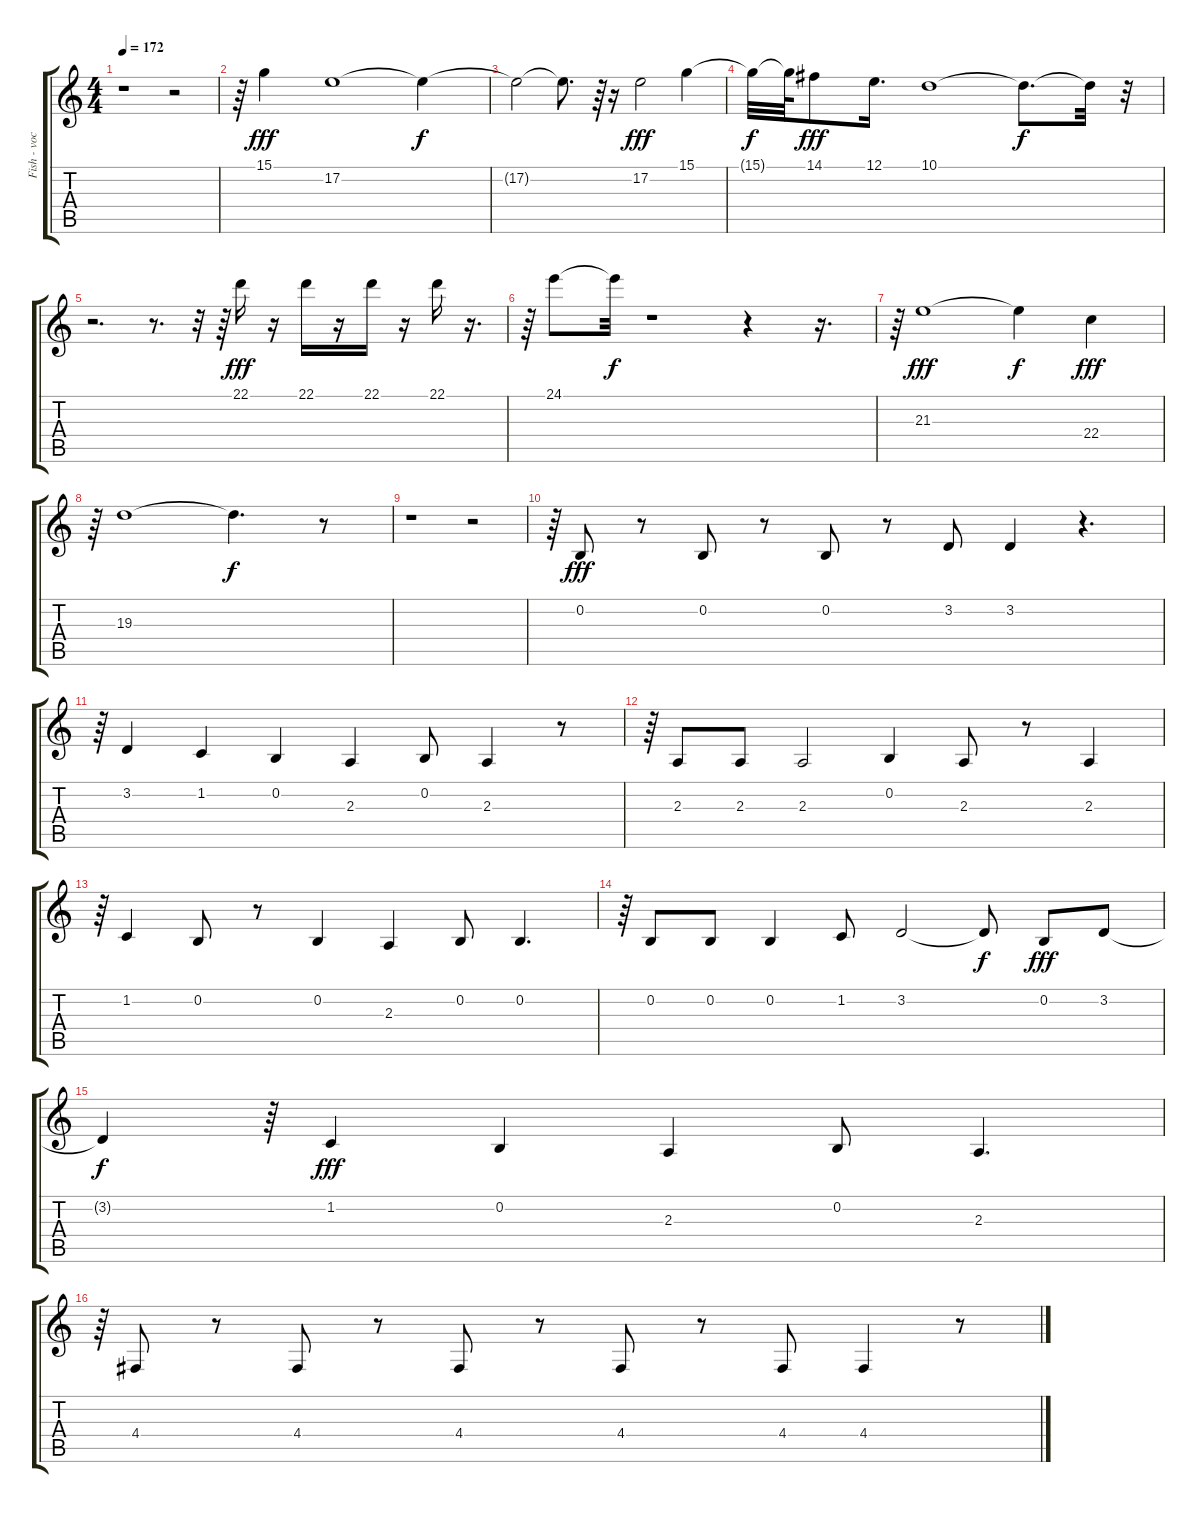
\track ("Fish - vocals" "Fish - voc") {instrument whistle}
\staff {score tabs}
\tuning (E4 B3 G3 D3 A2 E2) {hide}
\ts (4 4)
\tempo 172
\clef g2
\ks c
r.1{dy f} r.2 |
r.64 15.1.4{dy fff} 17.2.1 17.2{t}.4{dy f} |
17.2{t}.2 17.2{t}.8{d} r.64 r.16 17.2.2{dy fff} 15.1.4 |
15.1{t}.32{dy f} 15.1{t}.64 14.1.8{dy fff} 12.1.16{d} 10.1.1 10.1{t}.8{d dy f} 10.1{t}.32 r.32 |
r.2{d} r.8{d} r.32 r.64 22.1.16{dy fff} r.16 22.1.16 r.16 22.1.16 r.16 22.1.16 r.16{d} |
r.64 24.1.8 24.1{t}.32{dy f} r.1 r.4 r.16{d} |
r.64 21.3.1{dy fff} 21.3{t}.4{dy f} 22.4.4{dy fff} |
r.64 19.3.1 19.3{t}.4{d dy f} r.8 |
r.1 r.2 |
r.64 0.2.8{dy fff} r.8 0.2.8 r.8 0.2.8 r.8 3.2.8 3.2.4 r.4{d} |
r.64 3.2.4 1.2.4 0.2.4 2.3.4 0.2.8 2.3.4 r.8 |
r.64 2.3.8 2.3.8 2.3.2 0.2.4 2.3.8 r.8 2.3.4 |
r.64 1.2.4 0.2.8 r.8 0.2.4 2.3.4 0.2.8 0.2.4{d} |
r.64 0.2.8 0.2.8 0.2.4 1.2.8 3.2.2 3.2{t}.8{dy f} 0.2.8{dy fff} 3.2.8 |
3.2{t}.4{dy f} r.64 1.2.4{dy fff} 0.2.4 2.3.4 0.2.8 2.3.4{d} |
r.64 4.4.8 r.8 4.4.8 r.8 4.4.8 r.8 4.4.8 r.8 4.4.8 4.4.4 r.8
